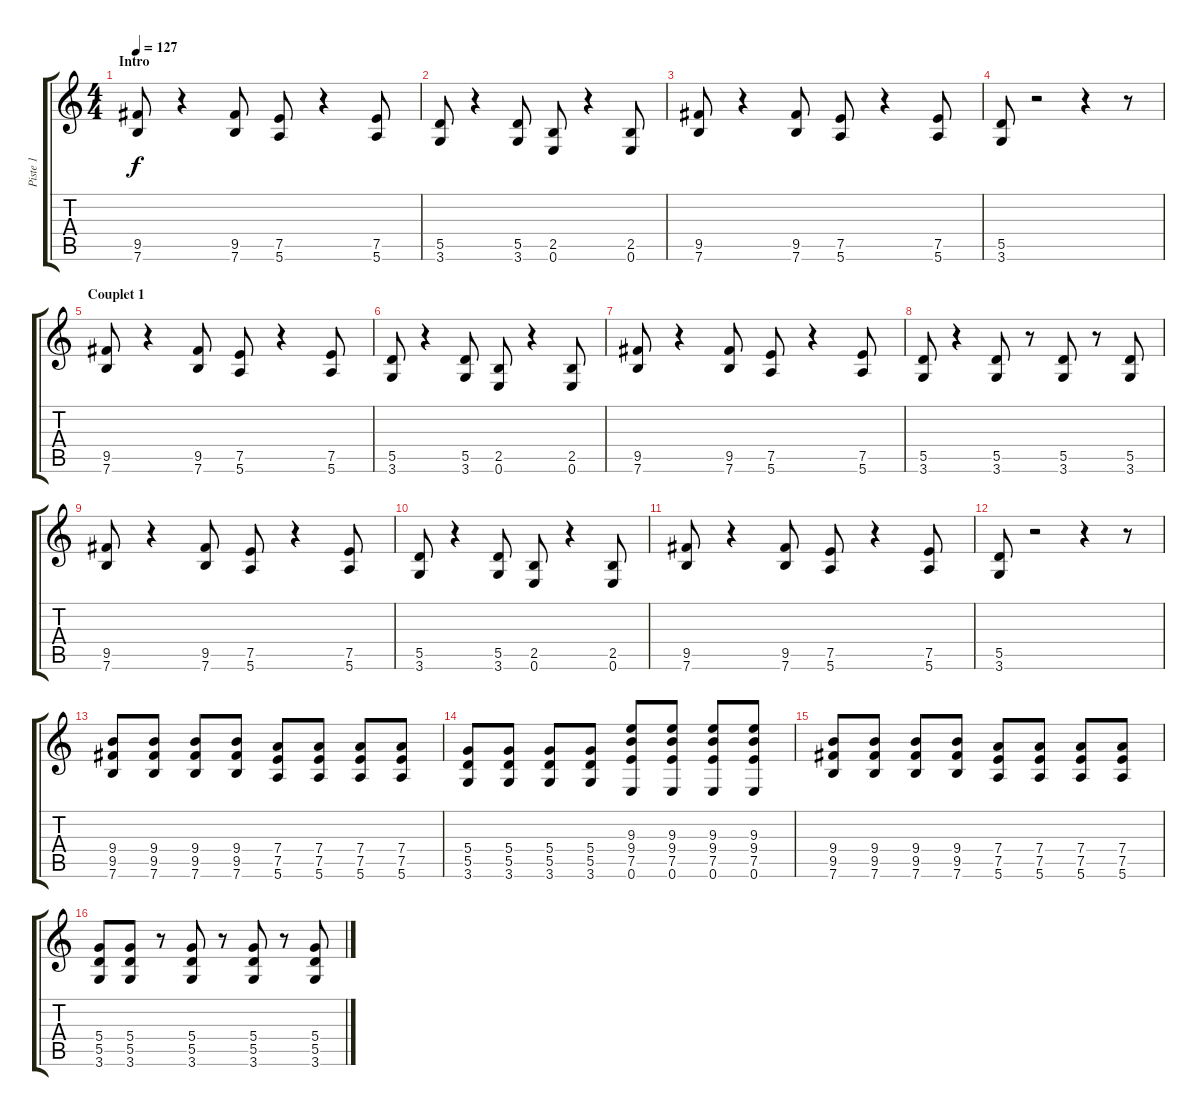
\track ("Piste 1" "Piste 1") {instrument distortionguitar}
\staff {score tabs}
\tuning (E4 B3 G3 D3 A2 E2) {hide}
\ts (4 4)
\section ("" "Intro")
\tempo 127
\clef g2
\ks c
(9.5 7.6).8{dy f instrument distortionguitar} r.4 (9.5 7.6).8 (7.5 5.6).8 r.4 (7.5 5.6).8 |
(5.5 3.6).8 r.4 (5.5 3.6).8 (2.5 0.6).8 r.4 (2.5 0.6).8 |
(9.5 7.6).8 r.4 (9.5 7.6).8 (7.5 5.6).8 r.4 (7.5 5.6).8 |
(5.5 3.6).8 r.2 r.4 r.8 |
\section ("" "Couplet 1")
(9.5 7.6).8 r.4 (9.5 7.6).8 (7.5 5.6).8 r.4 (7.5 5.6).8 |
(5.5 3.6).8 r.4 (5.5 3.6).8 (2.5 0.6).8 r.4 (2.5 0.6).8 |
(9.5 7.6).8 r.4 (9.5 7.6).8 (7.5 5.6).8 r.4 (7.5 5.6).8 |
(5.5 3.6).8 r.4 (5.5 3.6).8 r.8 (5.5 3.6).8 r.8 (5.5 3.6).8 |
(9.5 7.6).8 r.4 (9.5 7.6).8 (7.5 5.6).8 r.4 (7.5 5.6).8 |
(5.5 3.6).8 r.4 (5.5 3.6).8 (2.5 0.6).8 r.4 (2.5 0.6).8 |
(9.5 7.6).8 r.4 (9.5 7.6).8 (7.5 5.6).8 r.4 (7.5 5.6).8 |
(5.5 3.6).8 r.2 r.4 r.8 |
(9.4 9.5 7.6).8 (9.4 9.5 7.6).8 (9.4 9.5 7.6).8 (9.4 9.5 7.6).8 (7.4 7.5 5.6).8 (7.4 7.5 5.6).8 (7.4 7.5 5.6).8 (7.4 7.5 5.6).8 |
(5.4 5.5 3.6).8 (5.4 5.5 3.6).8 (5.4 5.5 3.6).8 (5.4 5.5 3.6).8 (9.3 9.4 7.5 0.6).8 (9.3 9.4 7.5 0.6).8 (9.3 9.4 7.5 0.6).8 (9.3 9.4 7.5 0.6).8 |
(9.4 9.5 7.6).8 (9.4 9.5 7.6).8 (9.4 9.5 7.6).8 (9.4 9.5 7.6).8 (7.4 7.5 5.6).8 (7.4 7.5 5.6).8 (7.4 7.5 5.6).8 (7.4 7.5 5.6).8 |
(5.4 5.5 3.6).8 (5.4 5.5 3.6).8 r.8 (5.4 5.5 3.6).8 r.8 (5.4 5.5 3.6).8 r.8 (5.4 5.5 3.6).8
